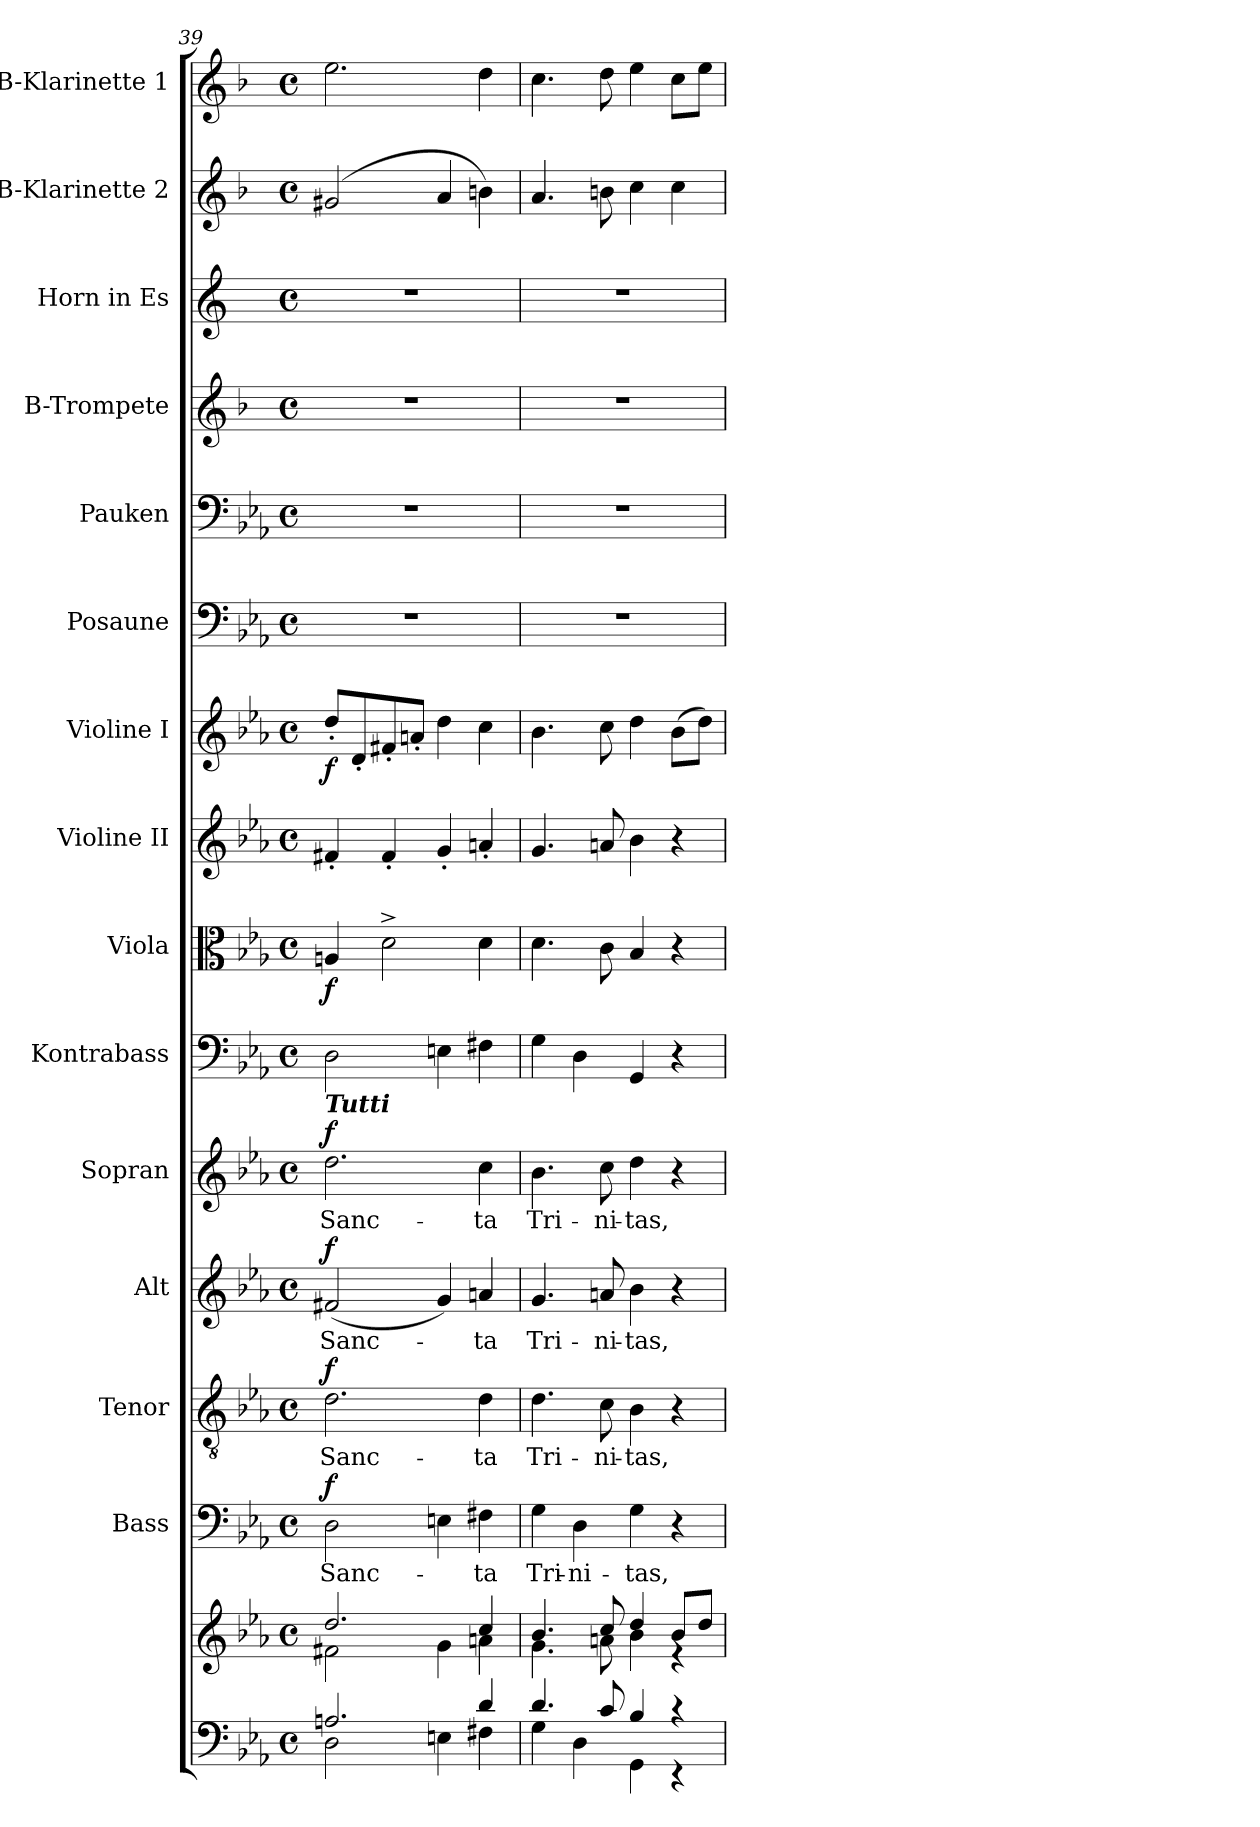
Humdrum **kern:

**kern	**kern	**kern	**text	**dynam	**kern	**text	**dynam	**kern	**text	**dynam	**kern	**text	**dynam	**kern	**kern	**dynam	**kern	**kern	**dynam	**kern	**kern	**kern	**kern	**kern	**kern
*part15	*part15	*part14	*part14	*part14	*part13	*part13	*part13	*part12	*part12	*part12	*part11	*part11	*part11	*part10	*part9	*part9	*part8	*part7	*part7	*part6	*part5	*part4	*part3	*part2	*part1
*staff16	*staff15	*staff14	*staff14	*staff14	*staff13	*staff13	*staff13	*staff12	*staff12	*staff12	*staff11	*staff11	*staff11	*staff10	*staff9	*staff9	*staff8	*staff7	*staff7	*staff6	*staff5	*staff4	*staff3	*staff2	*staff1
*	*	*I"Bass	*	*	*I"Tenor	*	*	*I"Alt	*	*	*I"Sopran	*	*	*I"Kontrabass	*I"Viola	*	*I"Violine II	*I"Violine I	*	*I"Posaune	*I"Pauken	*I"B-Trompete	*I"Horn in Es	*I"B-Klarinette 2	*I"B-Klarinette 1
*	*	*I'B.	*	*	*I'T.	*	*	*I'A.	*	*	*I'S.	*	*	*I'Kb.	*I'Vla.	*	*I'Vl. II	*I'Vl. I	*	*I'Pos.	*I'Pk.	*I'B Trp.	*	*I'B Kl. 2	*I'B Kl. 1
*clefF4	*clefG2	*clefF4	*	*	*clefGv2	*	*	*clefG2	*	*	*clefG2	*	*	*clefF4	*clefC3	*	*clefG2	*clefG2	*	*clefF4	*clefF4	*clefG2	*clefG2	*clefG2	*clefG2
*	*	*	*	*	*	*	*	*	*	*	*	*	*	*ITrd7c12	*	*	*	*	*	*	*	*ITrd1c2	*ITrd5c9	*ITrd1c2	*ITrd1c2
*k[b-e-a-]	*k[b-e-a-]	*k[b-e-a-]	*	*	*k[b-e-a-]	*	*	*k[b-e-a-]	*	*	*k[b-e-a-]	*	*	*k[b-e-a-]	*k[b-e-a-]	*	*k[b-e-a-]	*k[b-e-a-]	*	*k[b-e-a-]	*k[b-e-a-]	*k[b-e-a-]	*k[b-e-a-]	*k[b-e-a-]	*k[b-e-a-]
*E-:	*E-:	*E-:	*	*	*E-:	*	*	*E-:	*	*	*E-:	*	*	*E-:	*E-:	*	*E-:	*E-:	*	*E-:	*E-:	*E-:	*E-:	*E-:	*E-:
*M4/4	*M4/4	*M4/4	*	*	*M4/4	*	*	*M4/4	*	*	*M4/4	*	*	*M4/4	*M4/4	*	*M4/4	*M4/4	*	*M4/4	*M4/4	*M4/4	*M4/4	*M4/4	*M4/4
*met(c)	*met(c)	*met(c)	*	*	*met(c)	*	*	*met(c)	*	*	*met(c)	*	*	*met(c)	*met(c)	*	*met(c)	*met(c)	*	*met(c)	*met(c)	*met(c)	*met(c)	*met(c)	*met(c)
=39	=39	=39	=39	=39	=39	=39	=39	=39	=39	=39	=39	=39	=39	=39	=39	=39	=39	=39	=39	=39	=39	=39	=39	=39	=39
*^	*^	*	*	*	*	*	*	*	*	*	*	*	*	*	*	*	*	*	*	*	*	*	*	*	*
!	!	!	!	!	!	!	!	!	!	!	!	!	!LO:TX:a:Bi:t=Tutti	!	!	!	!	!	!	!	!	!	!	!	!	!	!
!	!	!	!	!	!LO:LY:b	!LO:DY:a	!	!LO:LY:b	!LO:DY:a	!	!LO:LY:b	!LO:DY:a	!	!LO:LY:b	!LO:DY:a	!	!	!LO:DY:b	!	!	!LO:DY:b	!	!	!	!	!	!
2.An/	2D\	2.dd/	2f#X\	2D\	Sanc-	f	2.d\	Sanc-	f	(<2f#X/	Sanc-	f	2.dd\	Sanc-	f	2DD\	4An/	f	4f#X'</	8dd'</L	f	1r	1r	1r	1r	(2f#X/	2.dd\
.	.	.	.	.	.	.	.	.	.	.	.	.	.	.	.	.	.	.	.	8d'</	.	.	.	.	.	.	.
.	.	.	.	.	.	.	.	.	.	.	.	.	.	.	.	.	2d^>\	.	4f#'</	8f#X'</	.	.	.	.	.	.	.
.	.	.	.	.	.	.	.	.	.	.	.	.	.	.	.	.	.	.	.	8an'</J	.	.	.	.	.	.	.
.	4En\	.	4g\	4En\	.	.	.	.	.	4g/)	.	.	.	.	.	4EEn\	.	.	4g'</	4dd\	.	.	.	.	.	4g/	.
!	!	!	!	!	!LO:LY:b	!	!	!LO:LY:b	!	!	!LO:LY:b	!	!	!LO:LY:b	!	!	!	!	!	!	!	!	!	!	!	!	!
4d/	4F#X\	4cc/	4an\	4F#X\	-ta	.	4d\	-ta	.	4an/	-ta	.	4cc\	-ta	.	4FF#X\	4d\	.	4an'</	4cc\	.	.	.	.	.	4an\)	4cc\
=40	=40	=40	=40	=40	=40	=40	=40	=40	=40	=40	=40	=40	=40	=40	=40	=40	=40	=40	=40	=40	=40	=40	=40	=40	=40	=40	=40
!	!	!	!	!	!LO:LY:b	!	!	!LO:LY:b	!	!	!LO:LY:b	!	!	!LO:LY:b	!	!	!	!	!	!	!	!	!	!	!	!	!
4.d/	4G\	4.b-/	4.g\	4G\	Tri-	.	4.d\	Tri-	.	4.g/	Tri-	.	4.b-\	Tri-	.	4GG\	4.d\	.	4.g/	4.b-\	.	1r	1r	1r	1r	4.g/	4.b-\
!	!	!	!	!	!LO:LY:b	!	!	!	!	!	!	!	!	!	!	!	!	!	!	!	!	!	!	!	!	!	!
.	4D\	.	.	4D\	-ni-	.	.	.	.	.	.	.	.	.	.	4DD\	.	.	.	.	.	.	.	.	.	.	.
!	!	!	!	!	!	!	!	!LO:LY:b	!	!	!LO:LY:b	!	!	!LO:LY:b	!	!	!	!	!	!	!	!	!	!	!	!	!
8c/	.	8cc/	8an\	.	.	.	8c\	-ni-	.	8an/	-ni-	.	8cc\	-ni-	.	.	8c\	.	8an/	8cc\	.	.	.	.	.	8an\	8cc\
!	!	!	!	!	!LO:LY:b	!	!	!LO:LY:b	!	!	!LO:LY:b	!	!	!LO:LY:b	!	!	!	!	!	!	!	!	!	!	!	!	!
4B-/	4GG\	4dd/	4b-\	4G\	-tas,	.	4B-\	-tas,	.	4b-\	-tas,	.	4dd\	-tas,	.	4GGG/	4B-/	.	4b-\	4dd\	.	.	.	.	.	4b-\	4dd\
4r	4r	8b-/L	4rd	4r	.	.	4r	.	.	4r	.	.	4r	.	.	4r	4r	.	4r	(>8b-\L	.	.	.	.	.	4b-\	8b-\L
.	.	8dd/J	.	.	.	.	.	.	.	.	.	.	.	.	.	.	.	.	.	8dd\J)	.	.	.	.	.	.	8dd\J
*v	*v	*	*	*	*	*	*	*	*	*	*	*	*	*	*	*	*	*	*	*	*	*	*	*	*	*	*
*	*v	*v	*	*	*	*	*	*	*	*	*	*	*	*	*	*	*	*	*	*	*	*	*	*	*	*
=	=	=	=	=	=	=	=	=	=	=	=	=	=	=	=	=	=	=	=	=	=	=	=	=	=
*-	*-	*-	*-	*-	*-	*-	*-	*-	*-	*-	*-	*-	*-	*-	*-	*-	*-	*-	*-	*-	*-	*-	*-	*-	*-
